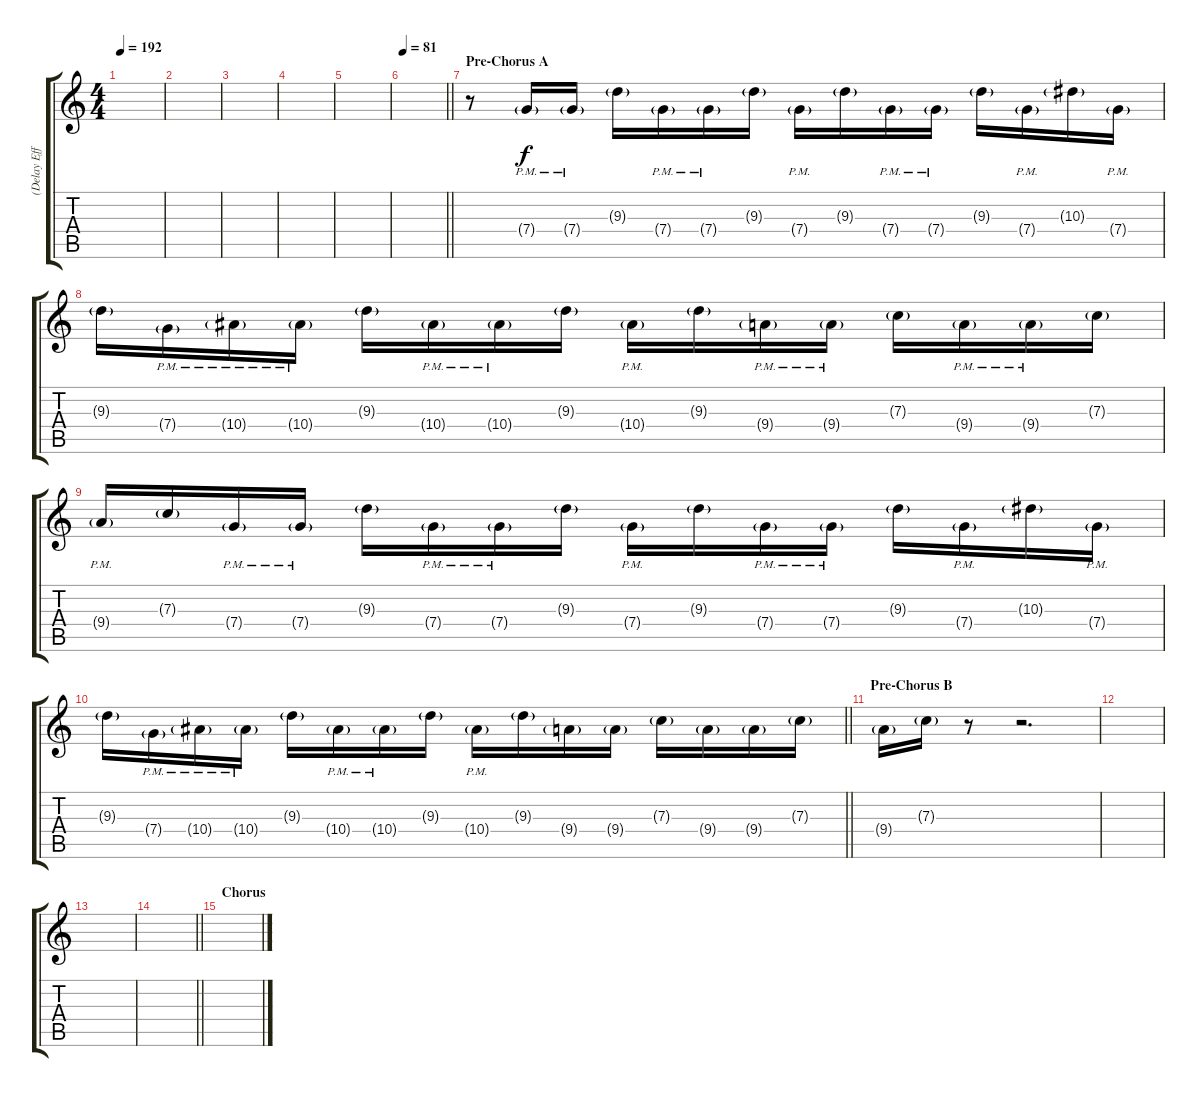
\track ("(Delay Effect)" "(Delay Eff") {instrument electricguitarclean}
\staff {score tabs}
\tuning (D4 A3 F3 C3 G2 C2) {hide}
\ts (4 4)
\tempo 192
\clef g2
\ks c
|
|
|
|
|
\tempo 81
\barLineRight lightlight
|
\section ("" "Pre-Chorus A")
r.8 7.4{g pm}.16 7.4{g pm}.16 9.3{g}.16 7.4{g pm}.16 7.4{g pm}.16 9.3{g}.16 7.4{g pm}.16 9.3{g}.16 7.4{g pm}.16 7.4{g pm}.16 9.3{g}.16 7.4{g pm}.16 10.3{g}.16 7.4{g pm}.16 |
9.3{g}.16 7.4{g pm}.16 10.4{g pm}.16 10.4{g pm}.16 9.3{g}.16 10.4{g pm}.16 10.4{g pm}.16 9.3{g}.16 10.4{g pm}.16 9.3{g}.16 9.4{g pm}.16 9.4{g pm}.16 7.3{g}.16 9.4{g pm}.16 9.4{g pm}.16 7.3{g}.16 |
9.4{g pm}.16 7.3{g}.16 7.4{g pm}.16 7.4{g pm}.16 9.3{g}.16 7.4{g pm}.16 7.4{g pm}.16 9.3{g}.16 7.4{g pm}.16 9.3{g}.16 7.4{g pm}.16 7.4{g pm}.16 9.3{g}.16 7.4{g pm}.16 10.3{g}.16 7.4{g pm}.16 |
\barLineRight lightlight
9.3{g}.16 7.4{g pm}.16 10.4{g pm}.16 10.4{g pm}.16 9.3{g}.16 10.4{g pm}.16 10.4{g pm}.16 9.3{g}.16 10.4{g pm}.16 9.3{g}.16 9.4{g}.16 9.4{g}.16 7.3{g}.16 9.4{g}.16 9.4{g}.16 7.3{g}.16 |
\section ("" "Pre-Chorus B")
9.4{g}.16 7.3{g}.16 r.8 r.2{d} |
|
|
\barLineRight lightlight
|
\section ("" "Chorus")
